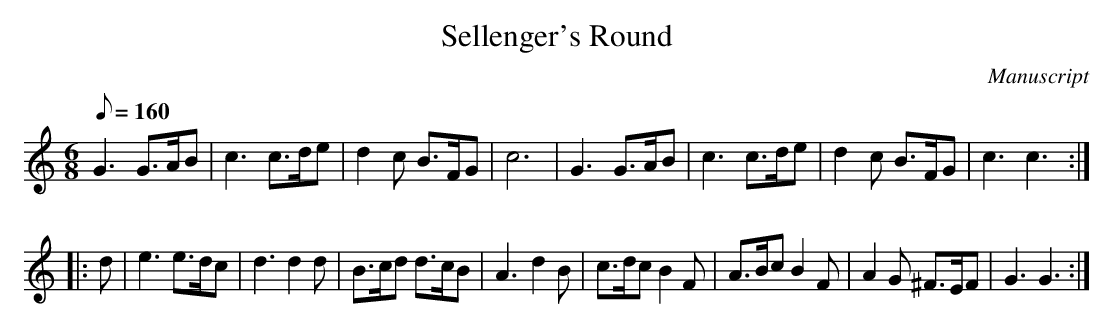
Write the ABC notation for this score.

X:1
T: Sellenger's Round
M:6/8
L:1/8
Q:160
O:Manuscript
K:C
G3 G>AB | c3 c>de | d2 c B>FG | c6 | G3 G>AB | c3 c>de | d2 c B>FG | c3 c3 :|
|: d | e3 e>dc | d3 d2 d | B>cd d>cB | A3 d2 B | c>dc B2 F | A>Bc B2 F | A2G ^F>EF | G3 G3 :|
